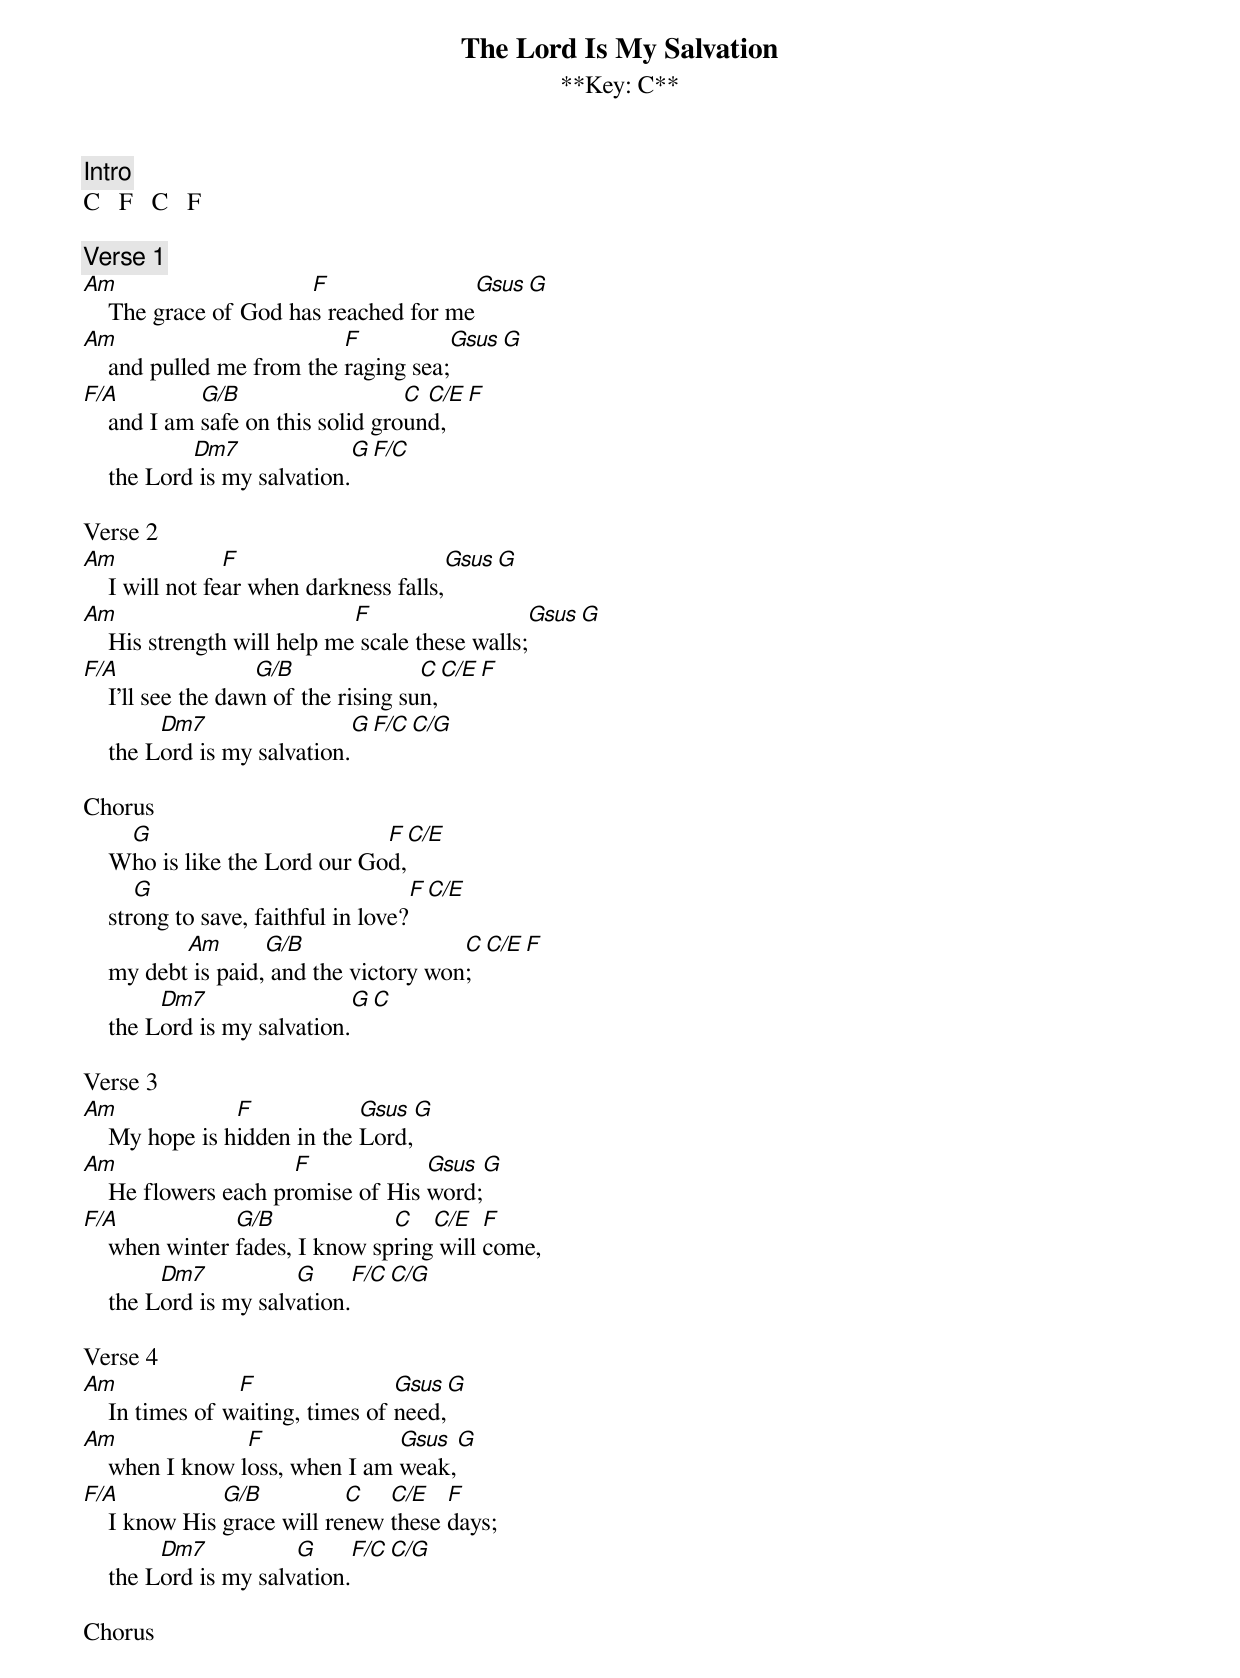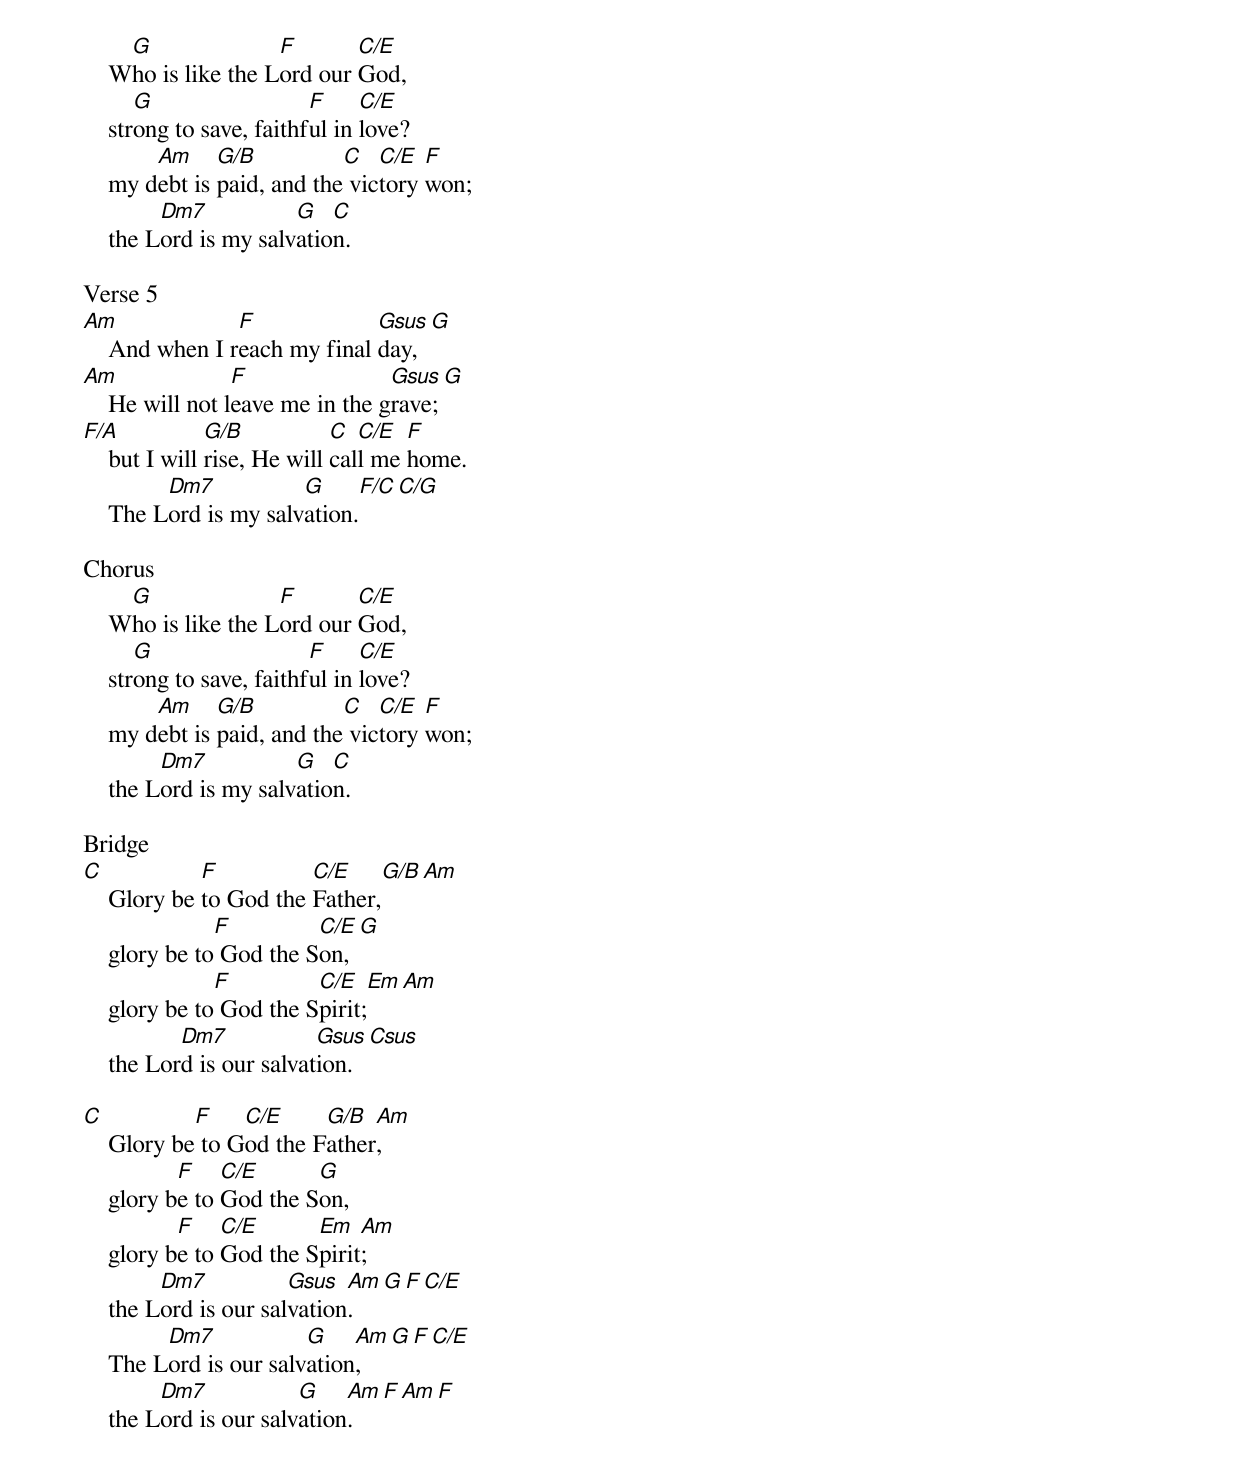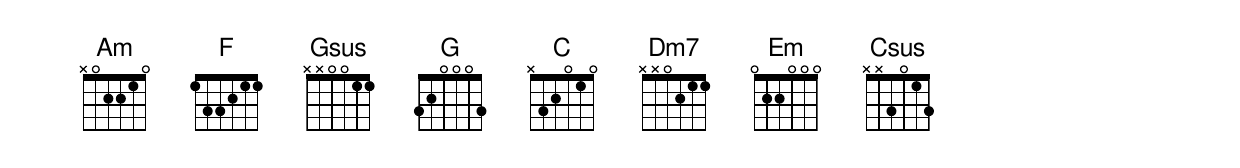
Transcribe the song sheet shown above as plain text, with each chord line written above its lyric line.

The Lord Is My Salvation
**Key: C**

Intro
C   F   C   F

Verse 1
Am                     F                                 Gsus  G
    The grace of God has reached for me
Am                         F                    Gsus     G
    and pulled me from the raging sea;
F/A          G/B                   C C/E   F
    and I am safe on this solid ground,
            Dm7                 G     F/C
    the Lord is my salvation.

Verse 2
Am               F                         Gsus     G
    I will not fear when darkness falls,
Am                           F                  Gsus      G
    His strength will help me scale these walls;
F/A                 G/B               C  C/E  F
    I'll see the dawn of the rising sun,
         Dm7                   G     F/C    C/G
    the Lord is my salvation.

Chorus
     G                         F              C/E
    Who is like the Lord our God,
       G                               F        C/E
    strong to save, faithful in love?
           Am       G/B                 C    C/E   F
    my debt is paid, and the victory won;
         Dm7                  G   C
    the Lord is my salvation.

Verse 3
Am              F            Gsus   G
    My hope is hidden in the Lord,
Am                    F            Gsus   G
    He flowers each promise of His word;
F/A             G/B             C   C/E   F
    when winter fades, I know spring will come,
         Dm7           G     F/C   C/G
    the Lord is my salvation.

Verse 4
Am               F                Gsus    G
    In times of waiting, times of need,
Am               F              Gsus    G
    when I know loss, when I am weak,
F/A            G/B          C   C/E   F
    I know His grace will renew these days;
         Dm7           G     F/C   C/G
    the Lord is my salvation.

Chorus
     G               F       C/E
    Who is like the Lord our God,
       G                  F     C/E
    strong to save, faithful in love?
        Am     G/B          C   C/E  F
    my debt is paid, and the victory won;
         Dm7           G   C
    the Lord is my salvation.

Verse 5
Am              F             Gsus   G
    And when I reach my final day,
Am               F               Gsus   G
    He will not leave me in the grave;
F/A            G/B           C  C/E  F
    but I will rise, He will call me home.
         Dm7           G     F/C   C/G
    The Lord is my salvation.

Chorus
     G               F       C/E
    Who is like the Lord our God,
       G                  F     C/E
    strong to save, faithful in love?
        Am     G/B          C   C/E  F
    my debt is paid, and the victory won;
         Dm7           G   C
    the Lord is my salvation.

Bridge
C            F          C/E        G/B  Am
    Glory be to God the Father,
               F         C/E        G
    glory be to God the Son,
               F         C/E        Em    Am
    glory be to God the Spirit;
           Dm7            Gsus  Csus
    the Lord is our salvation.

C           F    C/E     G/B  Am
    Glory be to God the Father,
           F    C/E      G
    glory be to God the Son,
           F    C/E      Em   Am
    glory be to God the Spirit;
         Dm7           Gsus  Am  G  F  C/E
    the Lord is our salvation.
         Dm7            G    Am  G  F  C/E
    The Lord is our salvation,
         Dm7            G    Am  F Am F
    the Lord is our salvation.
